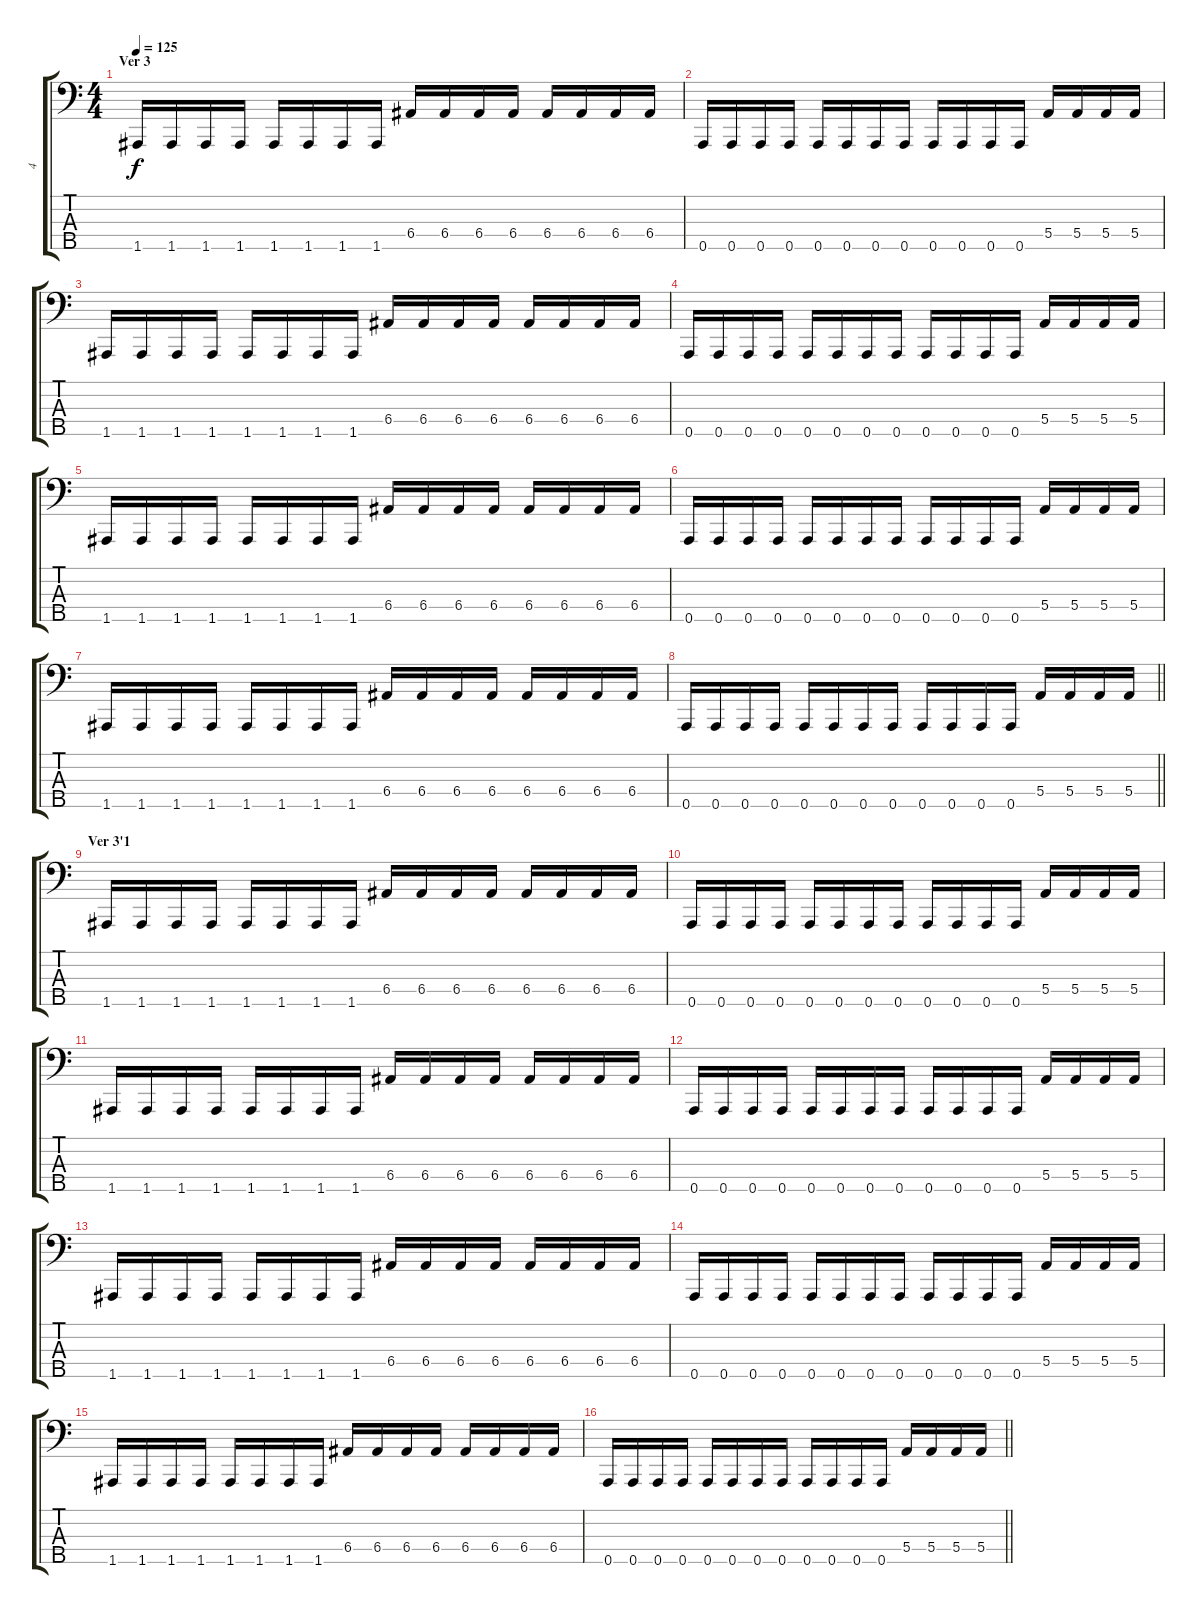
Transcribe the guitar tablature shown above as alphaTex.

\track ("4" "4") {instrument electricbasspick}
\staff {score tabs}
\tuning (G2 D2 A1 E1 A0) {hide}
\ts (4 4)
\section ("" "Ver 3")
\tempo 125
\clef f4
\ks c
1.5.16{dy f} 1.5.16 1.5.16 1.5.16 1.5.16 1.5.16 1.5.16 1.5.16 6.4.16 6.4.16 6.4.16 6.4.16 6.4.16 6.4.16 6.4.16 6.4.16 |
0.5.16 0.5.16 0.5.16 0.5.16 0.5.16 0.5.16 0.5.16 0.5.16 0.5.16 0.5.16 0.5.16 0.5.16 5.4.16 5.4.16 5.4.16 5.4.16 |
1.5.16 1.5.16 1.5.16 1.5.16 1.5.16 1.5.16 1.5.16 1.5.16 6.4.16 6.4.16 6.4.16 6.4.16 6.4.16 6.4.16 6.4.16 6.4.16 |
0.5.16 0.5.16 0.5.16 0.5.16 0.5.16 0.5.16 0.5.16 0.5.16 0.5.16 0.5.16 0.5.16 0.5.16 5.4.16 5.4.16 5.4.16 5.4.16 |
1.5.16 1.5.16 1.5.16 1.5.16 1.5.16 1.5.16 1.5.16 1.5.16 6.4.16 6.4.16 6.4.16 6.4.16 6.4.16 6.4.16 6.4.16 6.4.16 |
0.5.16 0.5.16 0.5.16 0.5.16 0.5.16 0.5.16 0.5.16 0.5.16 0.5.16 0.5.16 0.5.16 0.5.16 5.4.16 5.4.16 5.4.16 5.4.16 |
1.5.16 1.5.16 1.5.16 1.5.16 1.5.16 1.5.16 1.5.16 1.5.16 6.4.16 6.4.16 6.4.16 6.4.16 6.4.16 6.4.16 6.4.16 6.4.16 |
\barLineRight lightlight
0.5.16 0.5.16 0.5.16 0.5.16 0.5.16 0.5.16 0.5.16 0.5.16 0.5.16 0.5.16 0.5.16 0.5.16 5.4.16 5.4.16 5.4.16 5.4.16 |
\section ("" "Ver 3'1")
1.5.16 1.5.16 1.5.16 1.5.16 1.5.16 1.5.16 1.5.16 1.5.16 6.4.16 6.4.16 6.4.16 6.4.16 6.4.16 6.4.16 6.4.16 6.4.16 |
0.5.16 0.5.16 0.5.16 0.5.16 0.5.16 0.5.16 0.5.16 0.5.16 0.5.16 0.5.16 0.5.16 0.5.16 5.4.16 5.4.16 5.4.16 5.4.16 |
1.5.16 1.5.16 1.5.16 1.5.16 1.5.16 1.5.16 1.5.16 1.5.16 6.4.16 6.4.16 6.4.16 6.4.16 6.4.16 6.4.16 6.4.16 6.4.16 |
0.5.16 0.5.16 0.5.16 0.5.16 0.5.16 0.5.16 0.5.16 0.5.16 0.5.16 0.5.16 0.5.16 0.5.16 5.4.16 5.4.16 5.4.16 5.4.16 |
1.5.16 1.5.16 1.5.16 1.5.16 1.5.16 1.5.16 1.5.16 1.5.16 6.4.16 6.4.16 6.4.16 6.4.16 6.4.16 6.4.16 6.4.16 6.4.16 |
0.5.16 0.5.16 0.5.16 0.5.16 0.5.16 0.5.16 0.5.16 0.5.16 0.5.16 0.5.16 0.5.16 0.5.16 5.4.16 5.4.16 5.4.16 5.4.16 |
1.5.16 1.5.16 1.5.16 1.5.16 1.5.16 1.5.16 1.5.16 1.5.16 6.4.16 6.4.16 6.4.16 6.4.16 6.4.16 6.4.16 6.4.16 6.4.16 |
\barLineRight lightlight
0.5.16 0.5.16 0.5.16 0.5.16 0.5.16 0.5.16 0.5.16 0.5.16 0.5.16 0.5.16 0.5.16 0.5.16 5.4.16 5.4.16 5.4.16 5.4.16
